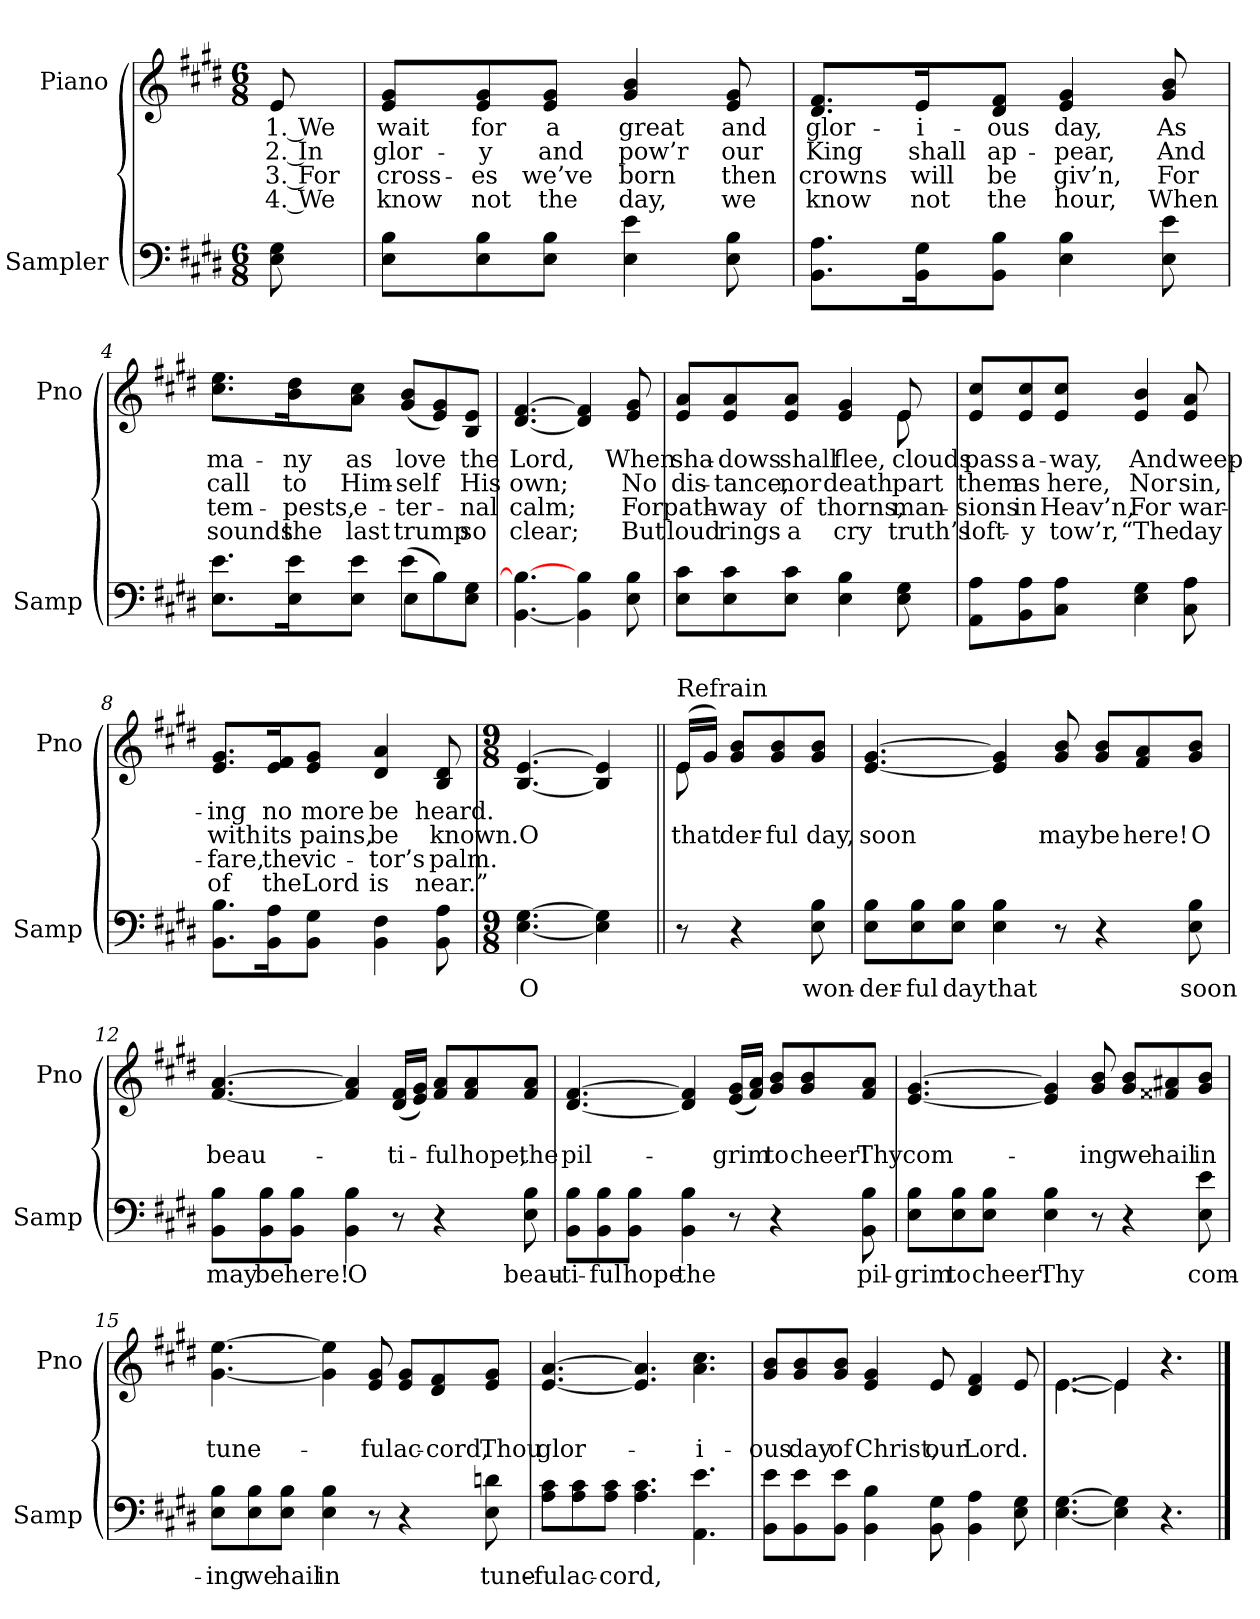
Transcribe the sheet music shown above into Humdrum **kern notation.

**kern	**text	**kern	**text	**text	**text	**text
*part2	*part2	*part1	*part1	*part1	*part1	*part1
*staff2	*staff2	*staff1	*staff1	*staff1	*staff1	*staff1
*I"Sampler	*	*I"Piano	*	*	*	*
*I'Samp	*	*I'Pno	*	*	*	*
*clefF4	*	*clefG2	*	*	*	*
*k[f#c#g#d#]	*	*k[f#c#g#d#]	*	*	*	*
*E:	*	*E:	*	*	*	*
*M6/8	*	*M6/8	*	*	*	*
=1	=1	=1	=1	=1	=1	=1
8E 8G#	.	8e	1. We	2. In	3. For	4. We
=2	=2	=2	=2	=2	=2	=2
8E\ 8B\L	.	8e/ 8g#/L	wait	glor-	cross-	know
8E\ 8B\	.	8e/ 8g#/	for	-y	-es	not
8E\ 8B\J	.	8e/ 8g#/J	a	and	we’ve	the
4E 4e	.	4g# 4b	great	pow’r	born	day,
8E 8B	.	8e 8g#	and	our	then	we
=3	=3	=3	=3	=3	=3	=3
8.BB\ 8.A\L	.	8.d#/ 8.f#/L	glor-	King	crowns	know
16BB\ 16G#\K	.	16e/K	-i-	shall	will	not
8BB\ 8B\J	.	8d#/ 8f#/J	-ous	ap-	be	the
4E 4B	.	4e 4g#	day,	-pear,	giv’n,	hour,
8E 8e	.	8g# 8b	As	And	For	When
=4	=4	=4	=4	=4	=4	=4
*^	*	*	*	*	*	*
8.E\ 8.e\L	4.ryy	.	8.cc#\ 8.ee\L	ma-	call	tem-	sounds
16E\ 16e\K	.	.	16b\ 16dd#\K	-ny	to	-pests,	the
8E\ 8e\J	.	.	8a\ 8cc#\J	as	Him-	e-	last
(8e\L	4E	.	(8g#/ 8b/L	love	-self	-ter-	trump
8B\)	.	.	8e/ 8g#/)	.	.	.	.
8E\ 8G#\J	8ryy	.	8B/ 8e/J	the	His	-nal	so
*v	*v	*	*	*	*	*	*
=5	=5	=5	=5	=5	=5	=5
[4.BB 4.B_	.	[4.d# [4.f#	Lord,	own;	calm;	clear;
4BB] 4B	.	4d#] 4f#]	.	.	.	.
8E 8B	.	8e 8g#	When	No	For	But
=6	=6	=6	=6	=6	=6	=6
*	*	*^	*	*	*	*
8E\ 8c#\L	.	8e/ 8a/L	8ryy	sha-	dis-	path-	loud
*	*	*v	*v	*	*	*	*
8E\ 8c#\	.	8e/ 8a/	-dows	-tance,	-way	rings
8E\ 8c#\J	.	8e/ 8a/J	shall	nor	of	a
4E 4B	.	4e 4g#	flee,	death	thorns,	cry
*	*	*^	*	*	*	*
8E 8G#	.	8e/	8e	clouds	part	man-	truth’s
*	*	*v	*v	*	*	*	*
=7	=7	=7	=7	=7	=7	=7
8AA\ 8A\L	.	8e/ 8cc#/L	pass	them	-sions	loft-
8BB\ 8A\	.	8e/ 8cc#/	a-	as	in	-y
8C#\ 8A\J	.	8e/ 8cc#/J	-way,	here,	Heav’n,	tow’r,
4E 4G#	.	4e 4b	And	Nor	For	“The
8C# 8A	.	8e 8a	weep-	sin,	war-	day
=8	=8	=8	=8	=8	=8	=8
8.BB\ 8.B\L	.	8.e/ 8.g#/L	-ing	with	-fare,	of
16BB\ 16A\K	.	16e/ 16f#/K	no	its	the	the
8BB\ 8G#\J	.	8e/ 8g#/J	more	pains,	vic-	Lord
4BB 4F#	.	4d# 4a	be	be	-tor’s	is
8BB 8A	.	8B 8d#	heard.	known.	palm.	near.”
=9	=9	=9	=9	=9	=9	=9
*M9/8	*	*M9/8	*	*	*	*
[4.E [4.G#	O	[4.B [4.e	.	O	.	.
4E] 4G#]	.	4B] 4e]	.	.	.	.
=10||	=10||	=10||	=10||	=10||	=10||	=10||
*	*	*^	*	*	*	*
!	!	!LO:TX:t=Refrain	!	!	!	!	!
8r	.	(16e/LL	8e	.	that	.	.
.	.	16g#/JJ)	.	.	.	.	.
4r	.	8g#/ 8b/L	4.ryy	.	-der-	.	.
.	.	8g#/ 8b/	.	.	-ful	.	.
8E 8B	won-	8g#/ 8b/J	.	.	day,	.	.
*	*	*v	*v	*	*	*	*
=11	=11	=11	=11	=11	=11	=11
8E\ 8B\L	-der-	[4.e [4.g#	.	soon	.	.
8E\ 8B\	-ful	.	.	.	.	.
8E\ 8B\J	day	.	.	.	.	.
4E 4B	that	4e] 4g#]	.	.	.	.
8r	.	8g# 8b	.	may	.	.
4r	.	8g#/ 8b/L	.	be	.	.
.	.	8f#/ 8a/	.	here!	.	.
8E 8B	soon	8g#/ 8b/J	.	O	.	.
=12	=12	=12	=12	=12	=12	=12
8BB\ 8B\L	may	[4.f# [4.a	.	beau-	.	.
8BB\ 8B\	be	.	.	.	.	.
8BB\ 8B\J	here!	.	.	.	.	.
4BB 4B	O	4f#] 4a]	.	.	.	.
8r	.	(16d#/ 16f#/LL	.	-ti-	.	.
.	.	16e/ 16g#/JJ)	.	.	.	.
4r	.	8f#/ 8a/L	.	-ful	.	.
.	.	8f#/ 8a/	.	hope,	.	.
8E 8B	beau-	8f#/ 8a/J	.	the	.	.
=13	=13	=13	=13	=13	=13	=13
8BB\ 8B\L	-ti-	[4.d# [4.f#	.	pil-	.	.
8BB\ 8B\	-ful	.	.	.	.	.
8BB\ 8B\J	hope	.	.	.	.	.
4BB 4B	the	4d#] 4f#]	.	.	.	.
8r	.	(16e/ 16g#/LL	.	-grim	.	.
.	.	16f#/ 16a/JJ)	.	.	.	.
4r	.	8g#/ 8b/L	.	to	.	.
.	.	8g#/ 8b/	.	cheer!	.	.
8BB 8B	pil-	8f#/ 8a/J	.	Thy	.	.
=14	=14	=14	=14	=14	=14	=14
8E\ 8B\L	-grim	[4.e [4.g#	.	com-	.	.
8E\ 8B\	to	.	.	.	.	.
8E\ 8B\J	cheer!	.	.	.	.	.
4E 4B	Thy	4e] 4g#]	.	.	.	.
8r	.	8g# 8b	.	-ing	.	.
4r	.	8g#/ 8b/L	.	we	.	.
.	.	8f##X/ 8a#X/	.	hail	.	.
8E 8e	com-	8g#/ 8b/J	.	in	.	.
=15	=15	=15	=15	=15	=15	=15
8E\ 8B\L	-ing	[4.g# [4.ee	.	tune-	.	.
8E\ 8B\	we	.	.	.	.	.
8E\ 8B\J	hail	.	.	.	.	.
4E 4B	in	4g#] 4ee]	.	.	.	.
8r	.	8e 8g#	.	-ful	.	.
4r	.	8e/ 8g#/L	.	ac-	.	.
.	.	8d#/ 8f#/	.	-cord,	.	.
8E 8dn	tune-	8e/ 8g#/J	.	Thou	.	.
=16	=16	=16	=16	=16	=16	=16
8A\ 8c#\L	-ful	[4.e [4.a	.	glor-	.	.
8A\ 8c#\	ac-	.	.	.	.	.
8A\ 8c#\J	-cord,	.	.	.	.	.
4.A 4.c#	.	4.e] 4.a]	.	.	.	.
4.AA 4.e	.	4.a 4.cc#	.	-i-	.	.
=17	=17	=17	=17	=17	=17	=17
8BB\ 8e\L	.	8g#/ 8b/L	.	-ous	.	.
8BB\ 8e\	.	8g#/ 8b/	.	day	.	.
8BB\ 8e\J	.	8g#/ 8b/J	.	of	.	.
4BB 4B	.	4e 4g#	.	Christ,	.	.
8BB 8G#	.	8e	.	our	.	.
4BB 4A	.	4d# 4f#	.	Lord.	.	.
8E 8G#	.	8e	.	.	.	.
=18	=18	=18	=18	=18	=18	=18
*	*	*^	*	*	*	*
[4.E [4.G#	.	[4.e\	[4.e	.	.	.	.
4E] 4G#]	.	4e/]	4e]	.	.	.	.
4.r	.	4.r	4.ryy	.	.	.	.
*	*	*v	*v	*	*	*	*
==	==	==	==	==	==	==
*-	*-	*-	*-	*-	*-	*-
